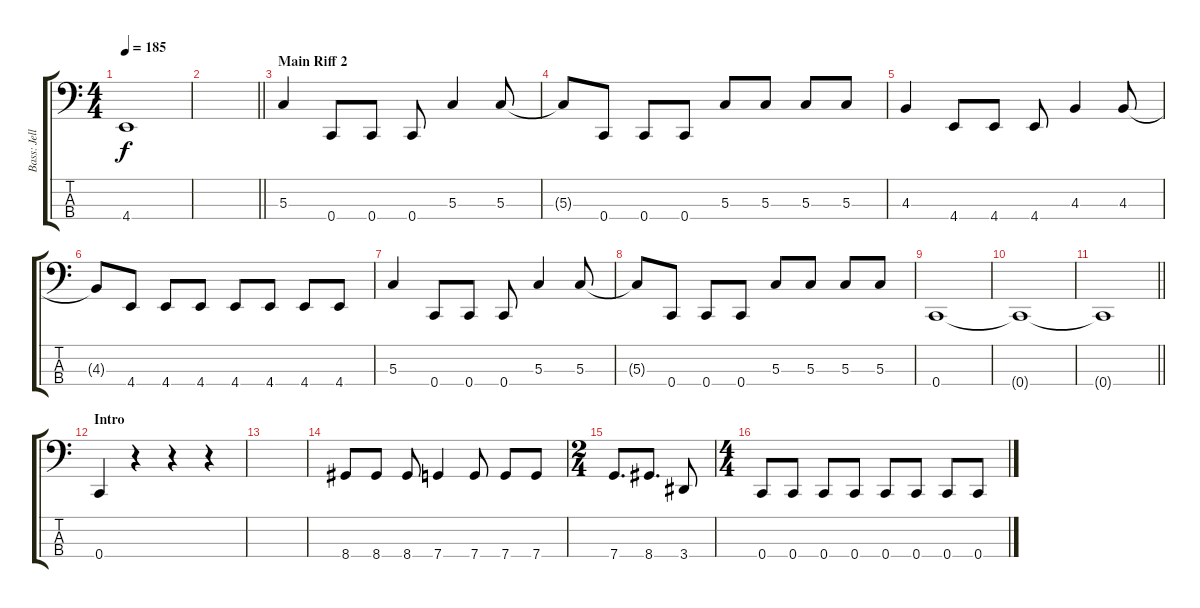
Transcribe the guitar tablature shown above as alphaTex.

\track ("Bass: Jelle" "Bass: Jell") {instrument electricbasspick}
\staff {score tabs}
\tuning (F2 C2 G1 C1) {hide}
\ts (4 4)
\tempo 185
\clef f4
\ks c
4.4.1{dy f} |
\barLineRight lightlight
|
\section ("" "Main Riff 2")
5.3.4 0.4.8 0.4.8 0.4.8 5.3.4 5.3.8 |
5.3{t}.8 0.4.8 0.4.8 0.4.8 5.3.8 5.3.8 5.3.8 5.3.8 |
4.3.4 4.4.8 4.4.8 4.4.8 4.3.4 4.3.8 |
4.3{t}.8 4.4.8 4.4.8 4.4.8 4.4.8 4.4.8 4.4.8 4.4.8 |
5.3.4 0.4.8 0.4.8 0.4.8 5.3.4 5.3.8 |
5.3{t}.8 0.4.8 0.4.8 0.4.8 5.3.8 5.3.8 5.3.8 5.3.8 |
0.4.1 |
0.4{t}.1 |
\barLineRight lightlight
0.4{t}.1 |
\section ("" "Intro")
0.4.4 r.4 r.4 r.4 |
|
8.4.8 8.4.8 8.4.8 7.4.4 7.4.8 7.4.8 7.4.8 |
\ts (2 4)
7.4.8{d} 8.4.8{d} 3.4.8 |
\ts (4 4)
0.4.8 0.4.8 0.4.8 0.4.8 0.4.8 0.4.8 0.4.8 0.4.8
